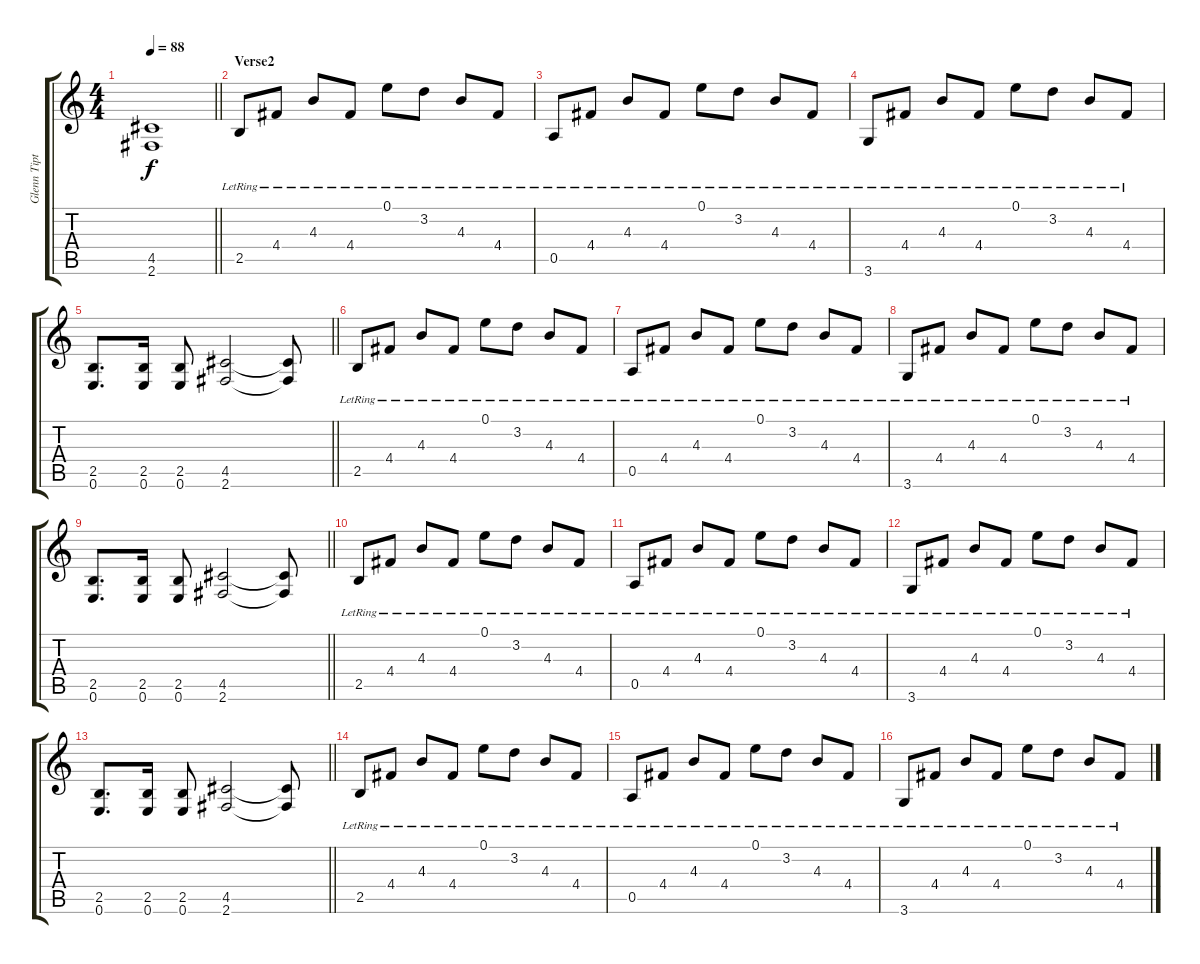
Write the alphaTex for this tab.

\track ("Glenn Tipton" "Glenn Tipt") {instrument distortionguitar}
\staff {score tabs}
\tuning (E4 B3 G3 D3 A2 E2) {hide}
\ts (4 4)
\tempo 88
\clef g2
\barLineRight lightlight
\ks c
(4.5 2.6).1{dy f} |
\section ("" "Verse2")
2.5{lr}.8{volume 9 instrument acousticguitarsteel} 4.4{lr}.8 4.3{lr}.8 4.4{lr}.8 0.1{lr}.8 3.2{lr}.8 4.3{lr}.8 4.4{lr}.8 |
0.5{lr}.8 4.4{lr}.8 4.3{lr}.8 4.4{lr}.8 0.1{lr}.8 3.2{lr}.8 4.3{lr}.8 4.4{lr}.8 |
3.6{lr}.8 4.4{lr}.8 4.3{lr}.8 4.4{lr}.8 0.1{lr}.8 3.2{lr}.8 4.3{lr}.8 4.4{lr}.8 |
\barLineRight lightlight
(2.5 0.6).8{d} (2.5 0.6).16 (2.5 0.6).8 (4.5 2.6).2 (4.5{t} 2.6{t}).8 |
2.5{lr}.8 4.4{lr}.8 4.3{lr}.8 4.4{lr}.8 0.1{lr}.8 3.2{lr}.8 4.3{lr}.8 4.4{lr}.8 |
0.5{lr}.8 4.4{lr}.8 4.3{lr}.8 4.4{lr}.8 0.1{lr}.8 3.2{lr}.8 4.3{lr}.8 4.4{lr}.8 |
3.6{lr}.8 4.4{lr}.8 4.3{lr}.8 4.4{lr}.8 0.1{lr}.8 3.2{lr}.8 4.3{lr}.8 4.4{lr}.8 |
\barLineRight lightlight
(2.5 0.6).8{d} (2.5 0.6).16 (2.5 0.6).8 (4.5 2.6).2 (4.5{t} 2.6{t}).8 |
2.5{lr}.8 4.4{lr}.8 4.3{lr}.8 4.4{lr}.8 0.1{lr}.8 3.2{lr}.8 4.3{lr}.8 4.4{lr}.8 |
0.5{lr}.8 4.4{lr}.8 4.3{lr}.8 4.4{lr}.8 0.1{lr}.8 3.2{lr}.8 4.3{lr}.8 4.4{lr}.8 |
3.6{lr}.8 4.4{lr}.8 4.3{lr}.8 4.4{lr}.8 0.1{lr}.8 3.2{lr}.8 4.3{lr}.8 4.4{lr}.8 |
\barLineRight lightlight
(2.5 0.6).8{d} (2.5 0.6).16 (2.5 0.6).8 (4.5 2.6).2 (4.5{t} 2.6{t}).8 |
2.5{lr}.8 4.4{lr}.8 4.3{lr}.8 4.4{lr}.8 0.1{lr}.8 3.2{lr}.8 4.3{lr}.8 4.4{lr}.8 |
0.5{lr}.8 4.4{lr}.8 4.3{lr}.8 4.4{lr}.8 0.1{lr}.8 3.2{lr}.8 4.3{lr}.8 4.4{lr}.8 |
3.6{lr}.8 4.4{lr}.8 4.3{lr}.8 4.4{lr}.8 0.1{lr}.8 3.2{lr}.8 4.3{lr}.8 4.4{lr}.8
